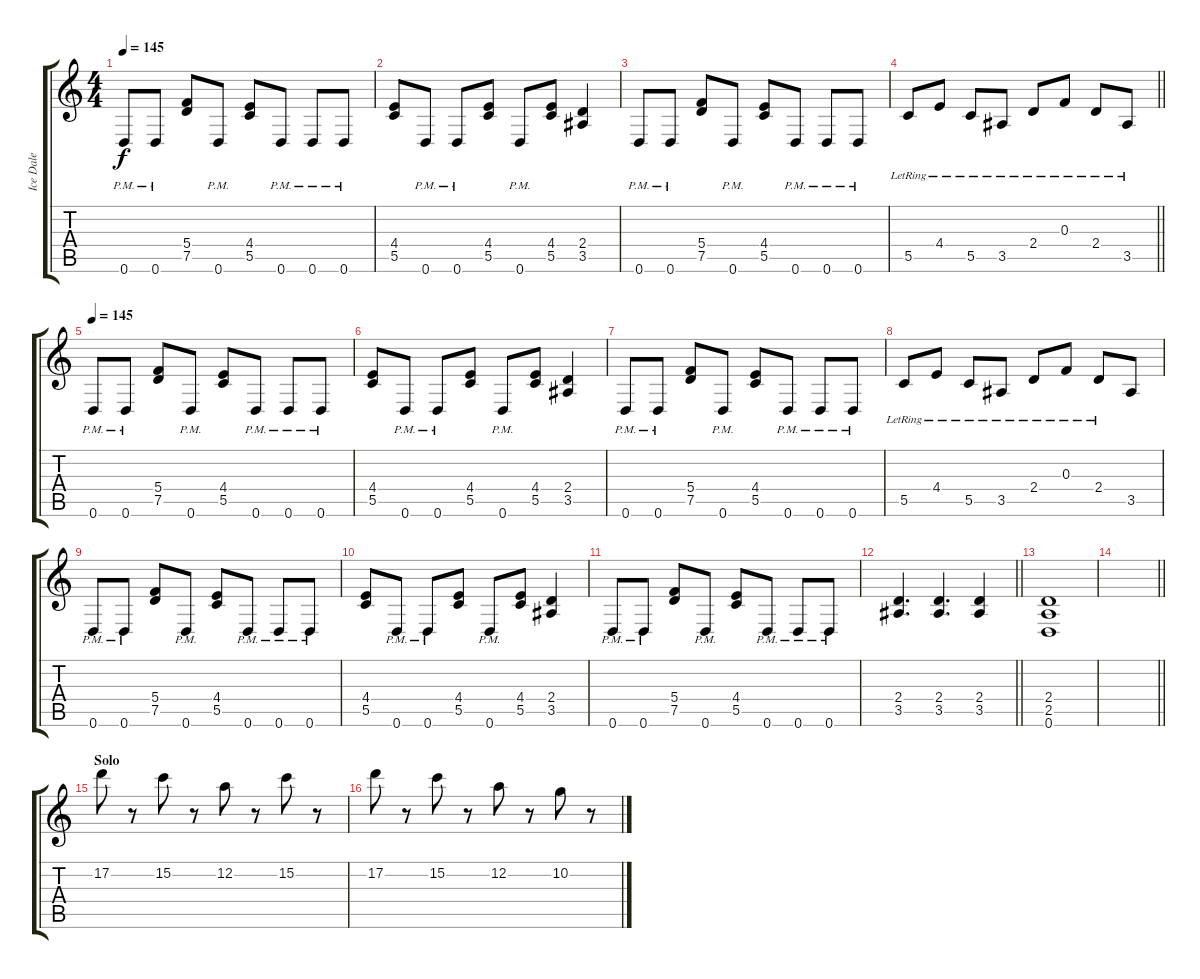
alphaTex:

\track ("Ice Dale" "Ice Dale") {instrument distortionguitar}
\staff {score tabs}
\tuning (D4 A3 F3 C3 G2 D2) {hide}
\ts (4 4)
\tempo 145
\clef g2
\ks c
0.6{pm}.8{dy f} 0.6{pm}.8 (5.4 7.5).8 0.6{pm}.8 (4.4 5.5).8 0.6{pm}.8 0.6{pm}.8 0.6{pm}.8 |
(4.4 5.5).8 0.6{pm}.8 0.6{pm}.8 (4.4 5.5).8 0.6{pm}.8 (4.4 5.5).8 (2.4 3.5).4 |
0.6{pm}.8 0.6{pm}.8 (5.4 7.5).8 0.6{pm}.8 (4.4 5.5).8 0.6{pm}.8 0.6{pm}.8 0.6{pm}.8 |
\barLineRight lightlight
5.5{lr}.8 4.4{lr}.8 5.5{lr}.8 3.5{lr}.8 2.4{lr}.8 0.3{lr}.8 2.4{lr}.8 3.5{lr}.8 |
\tempo 145
0.6{pm}.8 0.6{pm}.8 (5.4 7.5).8 0.6{pm}.8 (4.4 5.5).8 0.6{pm}.8 0.6{pm}.8 0.6{pm}.8 |
(4.4 5.5).8 0.6{pm}.8 0.6{pm}.8 (4.4 5.5).8 0.6{pm}.8 (4.4 5.5).8 (2.4 3.5).4 |
0.6{pm}.8 0.6{pm}.8 (5.4 7.5).8 0.6{pm}.8 (4.4 5.5).8 0.6{pm}.8 0.6{pm}.8 0.6{pm}.8 |
5.5{lr}.8 4.4{lr}.8 5.5{lr}.8 3.5{lr}.8 2.4{lr}.8 0.3{lr}.8 2.4{lr}.8 3.5.8 |
0.6{pm}.8 0.6{pm}.8 (5.4 7.5).8 0.6{pm}.8 (4.4 5.5).8 0.6{pm}.8 0.6{pm}.8 0.6{pm}.8 |
(4.4 5.5).8 0.6{pm}.8 0.6{pm}.8 (4.4 5.5).8 0.6{pm}.8 (4.4 5.5).8 (2.4 3.5).4 |
0.6{pm}.8 0.6{pm}.8 (5.4 7.5).8 0.6{pm}.8 (4.4 5.5).8 0.6{pm}.8 0.6{pm}.8 0.6{pm}.8 |
\barLineRight lightlight
(2.4 3.5).4{d} (2.4 3.5).4{d} (2.4 3.5).4 |
(2.4 2.5 0.6).1 |
\barLineRight lightlight
|
\section ("" "Solo")
17.2.8 r.8 15.2.8 r.8 12.2.8 r.8 15.2.8 r.8 |
17.2.8 r.8 15.2.8 r.8 12.2.8 r.8 10.2.8 r.8
